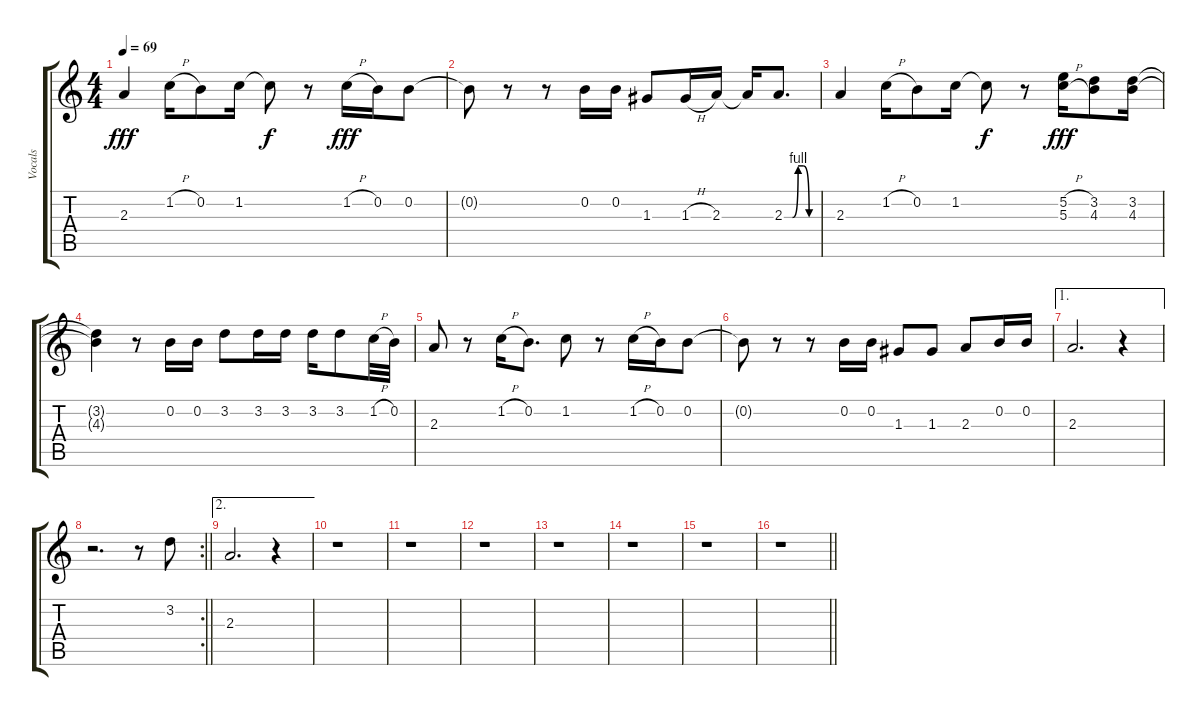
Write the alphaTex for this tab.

\track ("Vocals" "Vocals") {instrument contrabass}
\staff {score tabs}
\tuning (E4 B3 G3 D3 A2 E2) {hide}
\ts (4 4)
\tempo 69
\clef g2
\ks c
2.3.4{dy fff} 1.2{h}.16 0.2.8 1.2.16 1.2{t}.8{dy f} r.8 1.2{h}.16{dy fff} 0.2.16 0.2.8 |
0.2{t}.8 r.8 r.8 0.2.16 0.2.16 1.3.8 1.3{h}.16 2.3.16 2.3{t}.16 2.3{be (custom 0 0 15 0 25 4 34 4 45 0 60 0)}.8{d} |
2.3.4 1.2{h}.16 0.2.8 1.2.16 1.2{t}.8{dy f} r.8 (5.2{h} 5.3{h}).16{dy fff} (3.2 4.3).8 (3.2 4.3).16 |
(3.2{t} 4.3{t}).4 r.8 0.2.16 0.2.16 3.2.8 3.2.16 3.2.16 3.2.16 3.2.8 1.2{h}.32 0.2.32 |
2.3.8 r.8 1.2{h}.16 0.2.8{d} 1.2.8 r.8 1.2{h}.16 0.2.16 0.2.8 |
0.2{t}.8 r.8 r.8 0.2.16 0.2.16 1.3.8 1.3.8 2.3.8 0.2.16 0.2.16 |
\ae 1
2.3.2{d} r.4 |
\rc 2
\barLineRight lightlight
r.2{d} r.8 3.2.8 |
\ae 2
2.3.2{d} r.4 |
r.1 |
r.1 |
r.1 |
r.1 |
r.1 |
r.1 |
\barLineRight lightlight
r.1
